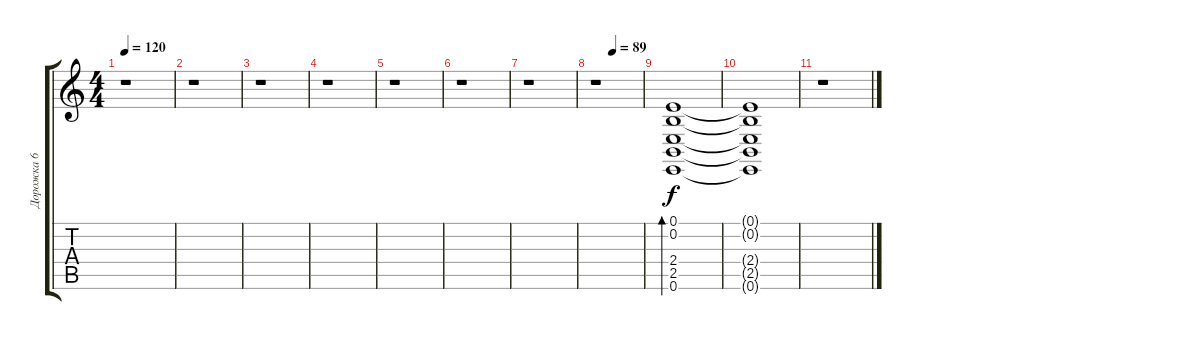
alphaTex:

\track ("Дорожка 6" "Дорожка 6") {instrument koto}
\staff {score tabs}
\tuning (E4 B3 G3 D3 A2 E2) {hide}
\ts (4 4)
\tempo 120
\clef g2
\ks c
r.1{dy fff} |
r.1 |
r.1 |
r.1 |
r.1 |
r.1 |
r.1 |
\tempo (89 0.375)
r.1 |
(0.1 0.2 2.4 2.5 0.6).1{bd 480 dy f} |
(0.1{t} 0.2{t} 2.4{t} 2.5{t} 0.6{t}).1 |
r.1
